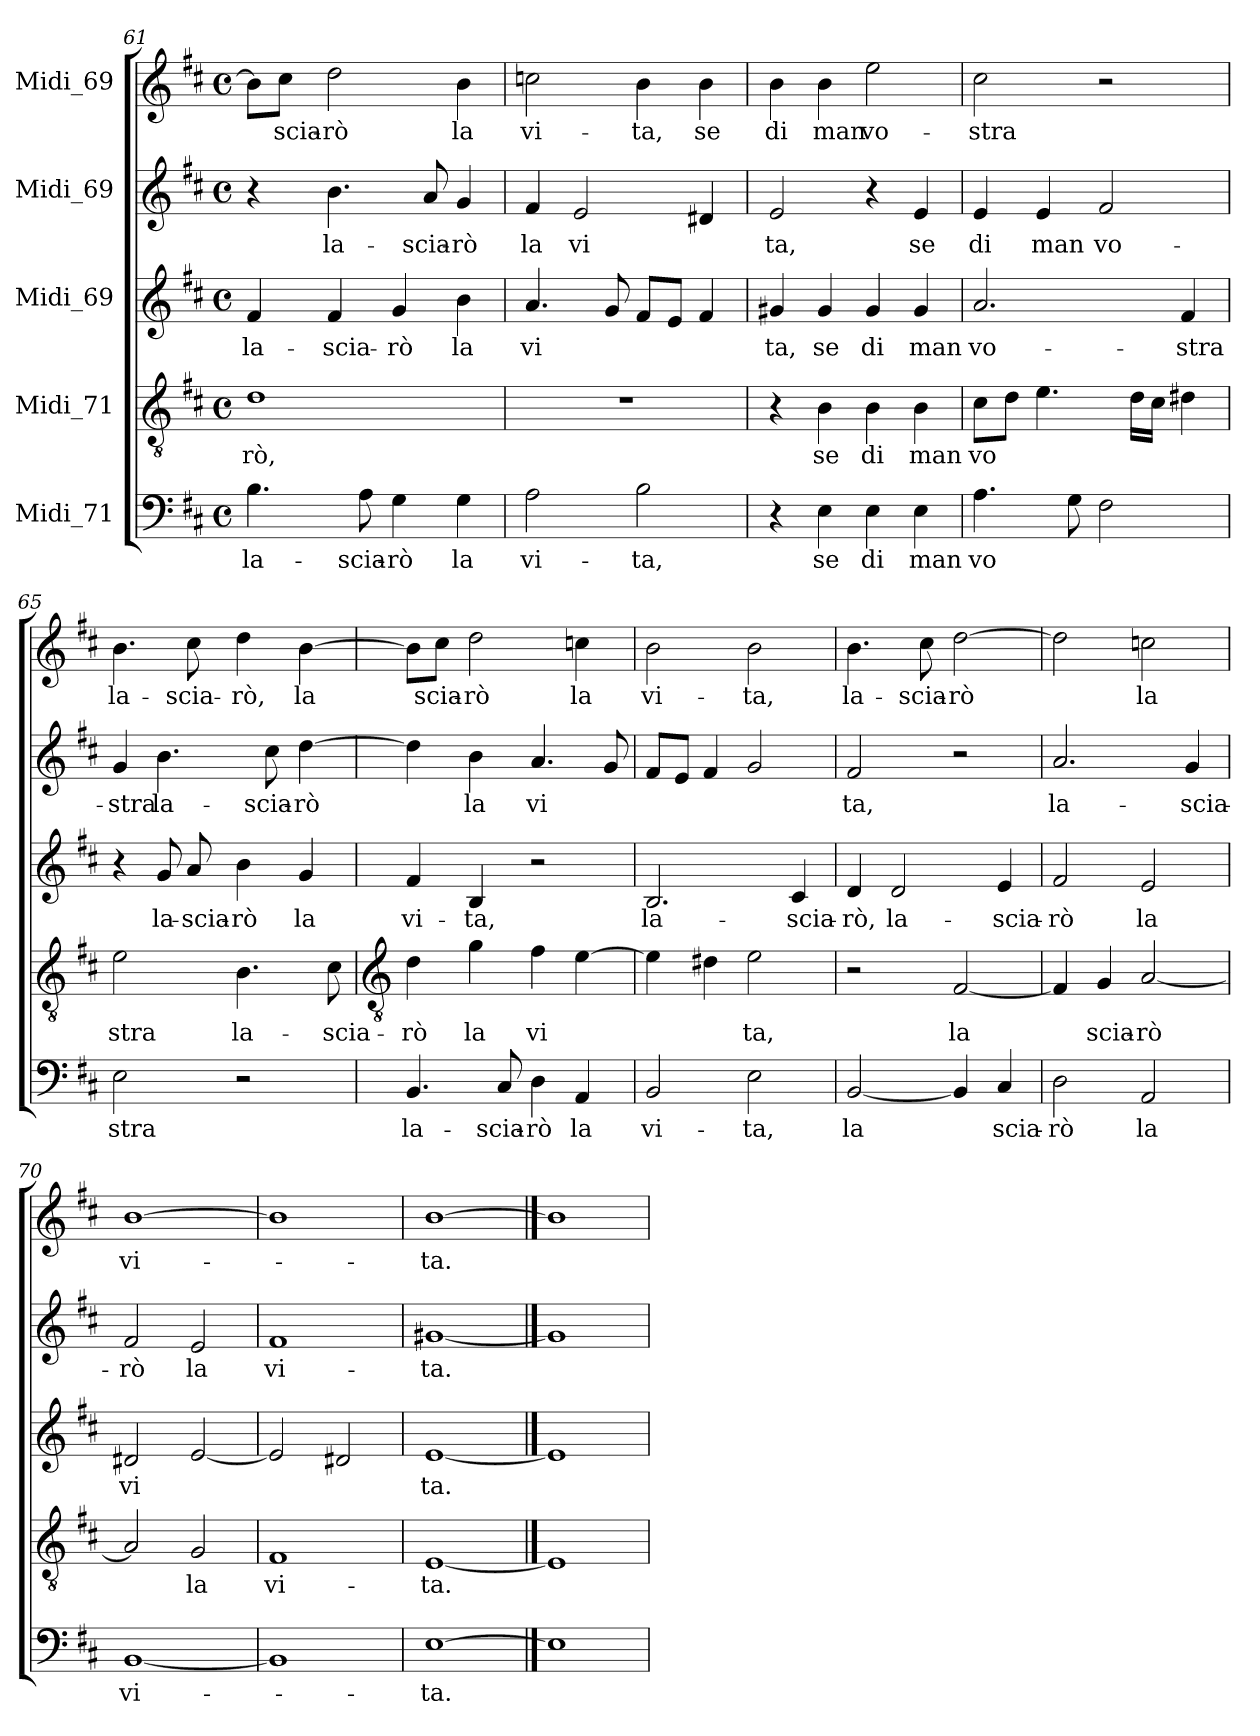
**kern	**text	**kern	**text	**kern	**text	**kern	**text	**kern	**text
*part5	*part5	*part4	*part4	*part3	*part3	*part2	*part2	*part1	*part1
*staff5	*staff5	*staff4	*staff4	*staff3	*staff3	*staff2	*staff2	*staff1	*staff1
*I"Midi_71	*	*I"Midi_71	*	*I"Midi_69	*	*I"Midi_69	*	*I"Midi_69	*
!!LO:LB:g=z
*clefF4	*	*clefGv2	*	*clefG2	*	*clefG2	*	*clefG2	*
*k[f#c#]	*	*k[f#c#]	*	*k[f#c#]	*	*k[f#c#]	*	*k[f#c#]	*
*D:	*	*D:	*	*D:	*	*D:	*	*D:	*
*M4/4	*	*M4/4	*	*M4/4	*	*M4/4	*	*M4/4	*
*met(c)	*	*met(c)	*	*met(c)	*	*met(c)	*	*met(c)	*
=61	=61	=61	=61	=61	=61	=61	=61	=61	=61
!	!LO:LY:b	!	!LO:LY:b	!	!LO:LY:b	!	!	!	!
4.B	la-	1d	-rò,	4f#	la-	4r	.	8b\L]	.
!	!	!	!	!	!	!	!	!	!LO:LY:b
.	.	.	.	.	.	.	.	8cc#\J	scia-
!	!	!	!	!	!LO:LY:b	!	!LO:LY:b	!	!LO:LY:b
.	.	.	.	4f#	-scia-	4.b	la-	2dd	-rò
!	!LO:LY:b	!	!	!	!	!	!	!	!
8A	-scia-	.	.	.	.	.	.	.	.
!	!LO:LY:b	!	!	!	!LO:LY:b	!	!	!	!
4G	-rò	.	.	4g	-rò	.	.	.	.
!	!	!	!	!	!	!	!LO:LY:b	!	!
.	.	.	.	.	.	8a	-scia-	.	.
!	!LO:LY:b	!	!	!	!LO:LY:b	!	!LO:LY:b	!	!LO:LY:b
4G	la	.	.	4b	la	4g	-rò	4b	la
=62	=62	=62	=62	=62	=62	=62	=62	=62	=62
!	!LO:LY:b	!	!	!	!LO:LY:b	!	!LO:LY:b	!	!LO:LY:b
2A	vi-	1r	.	4.a	vi	4f#	la	2ccn	vi-
!	!	!	!	!	!	!	!LO:LY:b	!	!
.	.	.	.	.	.	2e	vi	.	.
.	.	.	.	8g	.	.	.	.	.
!	!LO:LY:b	!	!	!	!	!	!	!	!LO:LY:b
2B	-ta,	.	.	8f#L	.	.	.	4b	-ta,
.	.	.	.	8eJ	.	.	.	.	.
!	!	!	!	!	!	!	!	!	!LO:LY:b
.	.	.	.	4f#	.	4d#X	.	4b	se
=63	=63	=63	=63	=63	=63	=63	=63	=63	=63
!	!	!	!	!	!LO:LY:b	!	!LO:LY:b	!	!LO:LY:b
4r	.	4r	.	4g#X	ta,	2e	ta,	4b	di
!	!LO:LY:b	!	!LO:LY:b	!	!LO:LY:b	!	!	!	!LO:LY:b
4E	se	4B	se	4g#	se	.	.	4b	man
!	!LO:LY:b	!	!LO:LY:b	!	!LO:LY:b	!	!	!	!LO:LY:b
4E	di	4B	di	4g#	di	4r	.	2ee	vo-
!	!LO:LY:b	!	!LO:LY:b	!	!LO:LY:b	!	!LO:LY:b	!	!
4E	man	4B	man	4g#	man	4e	se	.	.
=64	=64	=64	=64	=64	=64	=64	=64	=64	=64
!	!LO:LY:b	!	!LO:LY:b	!	!LO:LY:b	!	!LO:LY:b	!	!LO:LY:b
4.A	vo	8c#L	vo	2.a	vo-	4e	di	2cc#	-stra
.	.	8dJ	.	.	.	.	.	.	.
!	!	!	!	!	!	!	!LO:LY:b	!	!
.	.	4.e	.	.	.	4e	man	.	.
8G	.	.	.	.	.	.	.	.	.
!	!	!	!	!	!	!	!LO:LY:b	!	!
2F#	.	.	.	.	.	2f#	vo-	2r	.
.	.	16dLL	.	.	.	.	.	.	.
.	.	16c#JJ	.	.	.	.	.	.	.
!	!	!	!	!	!LO:LY:b	!	!	!	!
.	.	4d#X	.	4f#	-stra	.	.	.	.
=65	=65	=65	=65	=65	=65	=65	=65	=65	=65
!	!LO:LY:b	!	!LO:LY:b	!	!	!	!LO:LY:b	!	!LO:LY:b
2E	stra	2e	stra	4r	.	4g	-stra	4.b	la-
!	!	!	!	!	!LO:LY:b	!	!LO:LY:b	!	!
.	.	.	.	8g	la-	4.b	la-	.	.
!	!	!	!	!	!LO:LY:b	!	!	!	!LO:LY:b
.	.	.	.	8a	-scia-	.	.	8cc#	-scia-
!	!	!	!LO:LY:b	!	!LO:LY:b	!	!	!	!LO:LY:b
2r	.	4.B	la-	4b	-rò	.	.	4dd	-rò,
!	!	!	!	!	!	!	!LO:LY:b	!	!
.	.	.	.	.	.	8cc#	-scia-	.	.
!	!	!	!	!	!LO:LY:b	!	!LO:LY:b	!	!LO:LY:b
.	.	.	.	4g	la	[4dd	-rò	[4b	la
!	!	!	!LO:LY:b	!	!	!	!	!	!
.	.	8c#	-scia-	.	.	.	.	.	.
!!LO:LB:g=z
=66	=66	=66	=66	=66	=66	=66	=66	=66	=66
*	*	*clefGv2	*	*	*	*	*	*	*
!	!LO:LY:b	!	!LO:LY:b	!	!LO:LY:b	!	!	!	!
4.BB	la-	4d	-rò	4f#	vi-	4dd]	.	8b\L]	.
!	!	!	!	!	!	!	!	!	!LO:LY:b
.	.	.	.	.	.	.	.	8cc#\J	scia-
!	!	!	!LO:LY:b	!	!LO:LY:b	!	!LO:LY:b	!	!LO:LY:b
.	.	4g	la	4B	-ta,	4b	la	2dd	-rò
!	!LO:LY:b	!	!	!	!	!	!	!	!
8C#	-scia-	.	.	.	.	.	.	.	.
!	!LO:LY:b	!	!LO:LY:b	!	!	!	!LO:LY:b	!	!
4D	-rò	4f#	vi	2r	.	4.a	vi	.	.
!	!LO:LY:b	!	!	!	!	!	!	!	!LO:LY:b
4AA	la	[4e	.	.	.	.	.	4ccn	la
.	.	.	.	.	.	8g	.	.	.
=67	=67	=67	=67	=67	=67	=67	=67	=67	=67
!	!LO:LY:b	!	!	!	!LO:LY:b	!	!	!	!LO:LY:b
2BB	vi-	4e]	.	2.B	la-	8f#L	.	2b	vi-
.	.	.	.	.	.	8eJ	.	.	.
.	.	4d#X	.	.	.	4f#	.	.	.
!	!LO:LY:b	!	!LO:LY:b	!	!	!	!	!	!LO:LY:b
2E	-ta,	2e	ta,	.	.	2g	.	2b	-ta,
!	!	!	!	!	!LO:LY:b	!	!	!	!
.	.	.	.	4c#	-scia-	.	.	.	.
=68	=68	=68	=68	=68	=68	=68	=68	=68	=68
!	!LO:LY:b	!	!	!	!LO:LY:b	!	!LO:LY:b	!	!LO:LY:b
[2BB	la	2r	.	4d	-rò,	2f#	ta,	4.b	la-
!	!	!	!	!	!LO:LY:b	!	!	!	!
.	.	.	.	2d	la-	.	.	.	.
!	!	!	!	!	!	!	!	!	!LO:LY:b
.	.	.	.	.	.	.	.	8cc#	-scia-
!	!	!	!LO:LY:b	!	!	!	!	!	!LO:LY:b
4BB]	.	[2F#	la	.	.	2r	.	[2dd	-rò
!	!LO:LY:b	!	!	!	!LO:LY:b	!	!	!	!
4C#	scia-	.	.	4e	-scia-	.	.	.	.
=69	=69	=69	=69	=69	=69	=69	=69	=69	=69
!	!LO:LY:b	!	!	!	!LO:LY:b	!	!LO:LY:b	!	!
2D	-rò	4F#]	.	2f#	-rò	2.a	la-	2dd]	.
!	!	!	!LO:LY:b	!	!	!	!	!	!
.	.	4G	scia-	.	.	.	.	.	.
!	!LO:LY:b	!	!LO:LY:b	!	!LO:LY:b	!	!	!	!LO:LY:b
2AA	la	[2A	-rò	2e	la	.	.	2ccn	la
!	!	!	!	!	!	!	!LO:LY:b	!	!
.	.	.	.	.	.	4g	-scia-	.	.
=70	=70	=70	=70	=70	=70	=70	=70	=70	=70
!	!LO:LY:b	!	!	!	!LO:LY:b	!	!LO:LY:b	!	!LO:LY:b
[1BB	vi-	2A]	.	2d#X	vi	2f#	-rò	[1b	vi-
!	!	!	!LO:LY:b	!	!	!	!LO:LY:b	!	!
.	.	2G	la	[2e	.	2e	la	.	.
=71	=71	=71	=71	=71	=71	=71	=71	=71	=71
!	!	!	!LO:LY:b	!	!	!	!LO:LY:b	!	!
1BB]	.	1F#	vi-	2e]	.	1f#	vi-	1b]	.
.	.	.	.	2d#X	.	.	.	.	.
=72	=72	=72	=72	=72	=72	=72	=72	=72	=72
!	!LO:LY:b	!	!LO:LY:b	!	!LO:LY:b	!	!LO:LY:b	!	!LO:LY:b
[1E	-ta.	[1E	-ta.	[1e	ta.	[1g#X	-ta.	[1b	-ta.
==73	==73	==73	==73	==73	==73	==73	==73	==73	==73
1E]	.	1E]	.	1e]	.	1g#]	.	1b]	.
=	=	=	=	=	=	=	=	=	=
*-	*-	*-	*-	*-	*-	*-	*-	*-	*-
